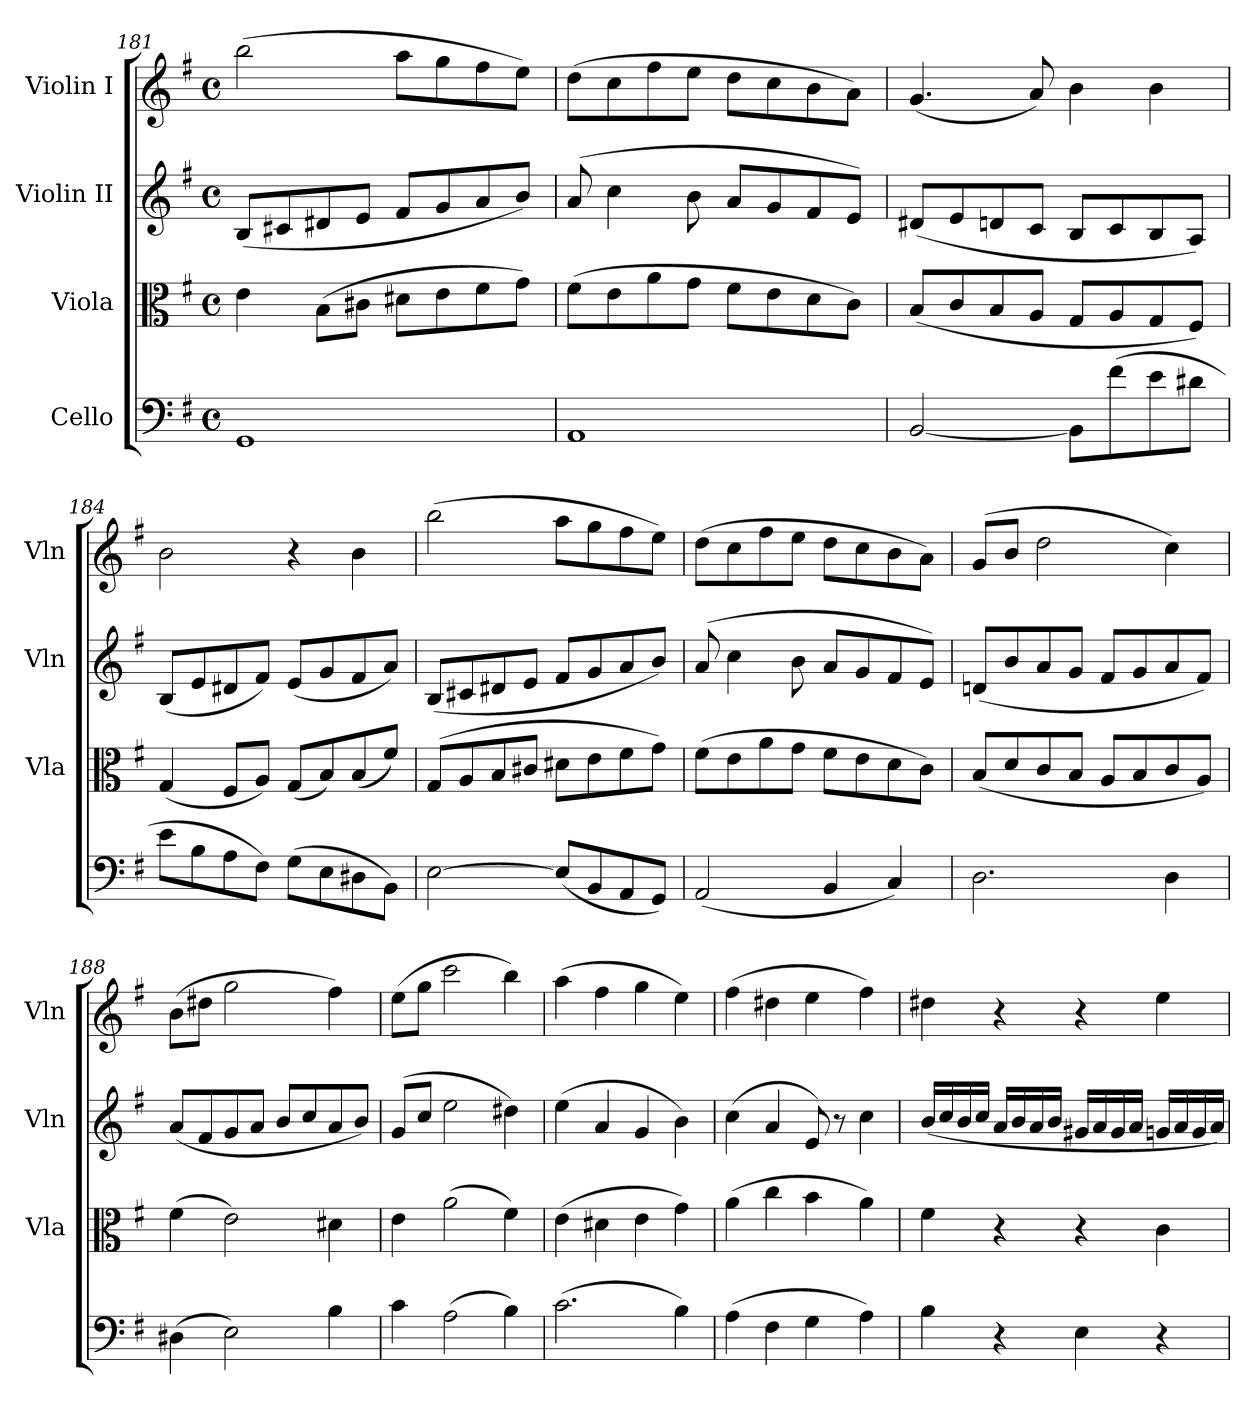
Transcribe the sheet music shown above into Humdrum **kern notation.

**kern	**kern	**kern	**kern
*part4	*part3	*part2	*part1
*staff4	*staff3	*staff2	*staff1
*I"Cello	*I"Viola	*I"Violin II	*I"Violin I
*	*I'Vla	*I'Vln	*I'Vln
*clefF4	*clefC3	*clefG2	*clefG2
*k[f#]	*k[f#]	*k[f#]	*k[f#]
*M4/4	*M4/4	*M4/4	*M4/4
*met(c)	*met(c)	*met(c)	*met(c)
=181	=181	=181	=181
1GG	4e\	(<8B/L	(>2bb\
.	.	8c#X/	.
.	(>8B\L	8d#X/	.
.	8c#X\J	8e/J	.
.	8d#X\L	8f#/L	8aa\L
.	8e\	8g/	8gg\
.	8f#\	8a/	8ff#\
.	8g\J)	8b/J)	8ee\J)
=182	=182	=182	=182
1AA	(>8f#\L	(>8a/	(>8dd\L
.	8e\	4cc\	8cc\
.	8a\	.	8ff#\
.	8g\J	8b\	8ee\J
.	8f#\L	8a/L	8dd\L
.	8e\	8g/	8cc\
.	8d\	8f#/	8b\
.	8c\J)	8e/J)	8a\J)
=183	=183	=183	=183
[2BB/	(<8B/L	(<8d#X/L	(<4.g/
.	8c/	8e/	.
.	8B/	8dn/	.
.	8A/J	8c/J	8a/)
8BB\L]	8G/L	8B/L	4b\
(>8f#\	8A/	8c/	.
8e\	8G/	8B/	4b\
8d#X\J	8F#/J)	8A/J)	.
=184	=184	=184	=184
8e\L	(<4G/	(<8B/L	2b\
8B\	.	8e/	.
8A\	8F#/L	8d#X/	.
8F#\J)	8A/J)	8f#/J)	.
(>8G\L	(<8G/L	(<8e/L	4r
8E\	8B/)	8g/	.
8D#X\	(<8B/	8f#/	4b\
8BB\J)	8f#/J)	8a/J)	.
!!LO:LB:g=z
=185	=185	=185	=185
[2E\	(>8G/L	(<8B/L	(>2bb\
.	8A/	8c#X/	.
.	8B/	8d#X/	.
.	8c#X/J	8e/J	.
(<8E/L]	8d#X\L	8f#/L	8aa\L
8BB/	8e\	8g/	8gg\
8AA/	8f#\	8a/	8ff#\
8GG/J)	8g\J)	8b/J)	8ee\J)
=186	=186	=186	=186
(<2AA/	(>8f#\L	(>8a/	(>8dd\L
.	8e\	4cc\	8cc\
.	8a\	.	8ff#\
.	8g\J	8b\	8ee\J
4BB/	8f#\L	8a/L	8dd\L
.	8e\	8g/	8cc\
4C/)	8d\	8f#/	8b\
.	8c\J)	8e/J)	8a\J)
=187	=187	=187	=187
2.D\	(<8B/L	(<8dn/L	(>8g/L
.	8d/	8b/	8b/J
.	8c/	8a/	2dd\
.	8B/J	8g/J	.
.	8A/L	8f#/L	.
.	8B/	8g/	.
4D\	8c/	8a/	4cc\)
.	8A/J)	8f#/J)	.
=188	=188	=188	=188
(>4D#X\	(>4f#\	(<8a/L	(>8b\L
.	.	8f#/	8dd#X\J
2E\)	2e\)	8g/	2gg\
.	.	8a/J	.
.	.	8b/L	.
.	.	8cc/	.
4B\	4d#X\	8a/	4ff#\)
.	.	8b/J)	.
=189	=189	=189	=189
4c\	4e\	(>8g/L	(>8ee\L
.	.	8cc/J	8gg\J
(>2A\	(>2a\	2ee\	2ccc\
4B\)	4f#\)	4dd#X\)	4bb\)
=190	=190	=190	=190
(>2.c\	(>4e\	(>4ee\	(>4aa\
.	4d#X\	4a/	4ff#\
.	4e\	4g/	4gg\
4B\)	4g\)	4b\)	4ee\)
=191	=191	=191	=191
(>4A\	(>4a\	(>4cc\	(>4ff#\
4F#\	4cc\	4a/	4dd#X\
4G\	4b\	8e/)	4ee\
.	.	8r	.
4A\)	4a\)	4cc\	4ff#\)
=192	=192	=192	=192
4B\	4f#\	(<16b/LL	4dd#X\
.	.	16cc/	.
.	.	16b/	.
.	.	16cc/JJ	.
4r	4r	16a/LL	4r
.	.	16b/	.
.	.	16a/	.
.	.	16b/JJ	.
4E\	4r	16g#X/LL	4r
.	.	16a/	.
.	.	16g#/	.
.	.	16a/JJ	.
4r	4c\	16gn/LL	4ee\
.	.	16a/	.
.	.	16g/	.
.	.	16a/JJ)	.
=	=	=	=
*-	*-	*-	*-
